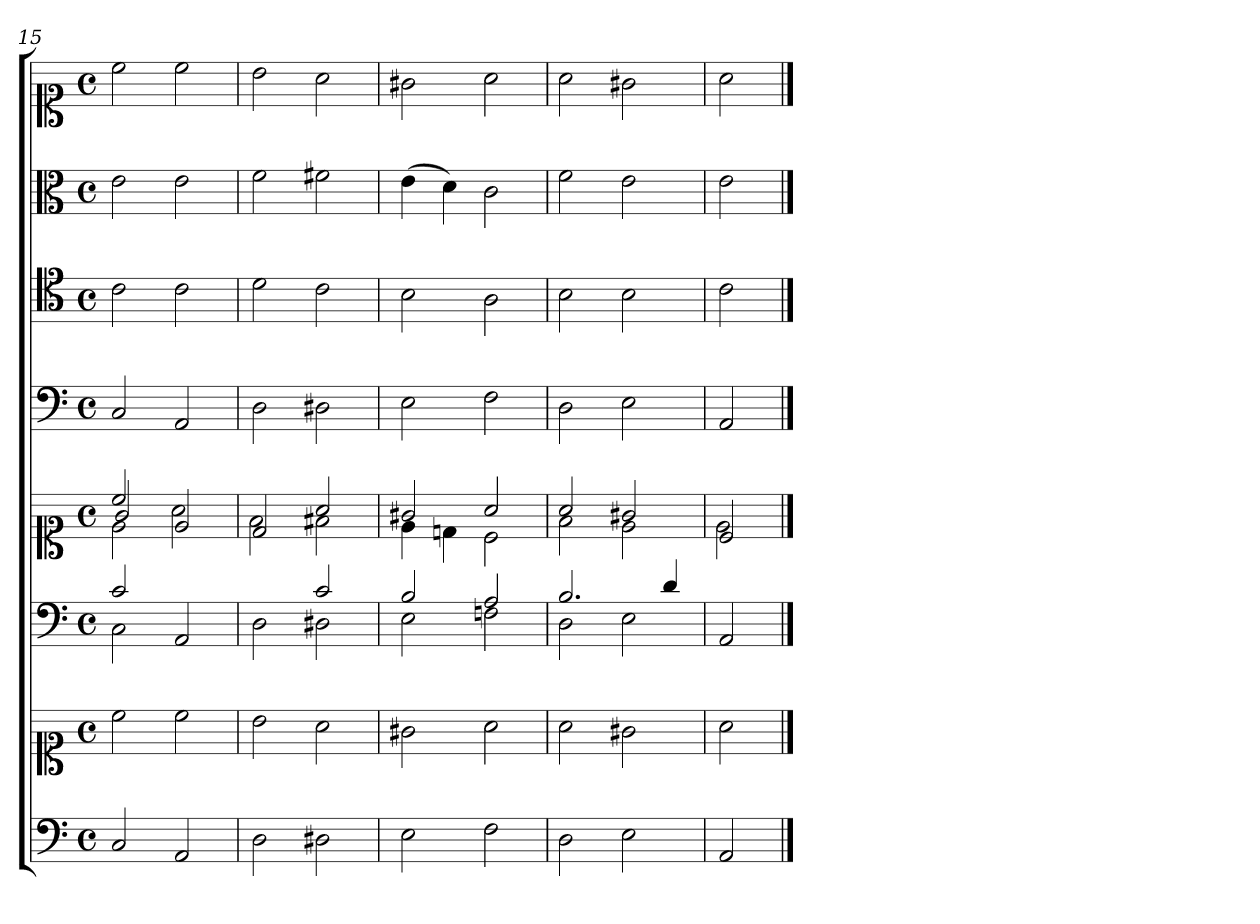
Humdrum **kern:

**kern	**kern	**kern	**kern	**kern	**kern	**kern	**kern
*part6	*part6	*part5	*part5	*part4	*part3	*part2	*part1
*staff8	*staff7	*staff6	*staff5	*staff4	*staff3	*staff2	*staff1
*clefF4	*clefC1	*clefF4	*clefC1	*clefF4	*clefC4	*clefC3	*clefC1
*k[]	*k[]	*k[]	*k[]	*k[]	*k[]	*k[]	*k[]
*M4/4	*M4/4	*M4/4	*M4/4	*M4/4	*M4/4	*M4/4	*M4/4
*met(c)	*met(c)	*met(c)	*met(c)	*met(c)	*met(c)	*met(c)	*met(c)
=15	=15	=15	=15	=15	=15	=15	=15
*	*	*^	*^	*	*	*	*
*	*	*	*	*	*^	*	*	*	*
2C	2cc	2c	2C	2cc	2e	2g/	2C	2c	2e	2cc
2AA	2cc	2ryy	2AA	2e	2a	2ryy	2AA	2c	2e	2cc
*	*	*	*	*	*v	*v	*	*	*	*
=16	=16	=16	=16	=16	=16	=16	=16	=16	=16
2D	2b	2ryy	2D	2d	2f	2D	2d	2f	2b
2D#X	2a	2c	2D#X	2a	2f#X	2D#X	2c	2f#X	2a
=17	=17	=17	=17	=17	=17	=17	=17	=17	=17
2E	2g#X	2B	2E	2g#X	4e	2E	2B	(4e	2g#X
.	.	.	.	.	4dn	.	.	4d)	.
2F	2a	2A	2Fn	2a	2c	2F	2A	2c	2a
=18	=18	=18	=18	=18	=18	=18	=18	=18	=18
2D	2a	2.B	2D	2a	2f	2D	2B	2f	2a
2E	2g#X	.	2E	2g#X	2e	2E	2B	2e	2g#X
.	.	4d	.	.	.	.	.	.	.
*	*	*v	*v	*	*	*	*	*	*
=19	=19	=19	=19	=19	=19	=19	=19	=19
2AA	2a	2AA	2c	2e	2AA	2c	2e	2a
*	*	*	*v	*v	*	*	*	*
==	==	==	==	==	==	==	==
*-	*-	*-	*-	*-	*-	*-	*-
